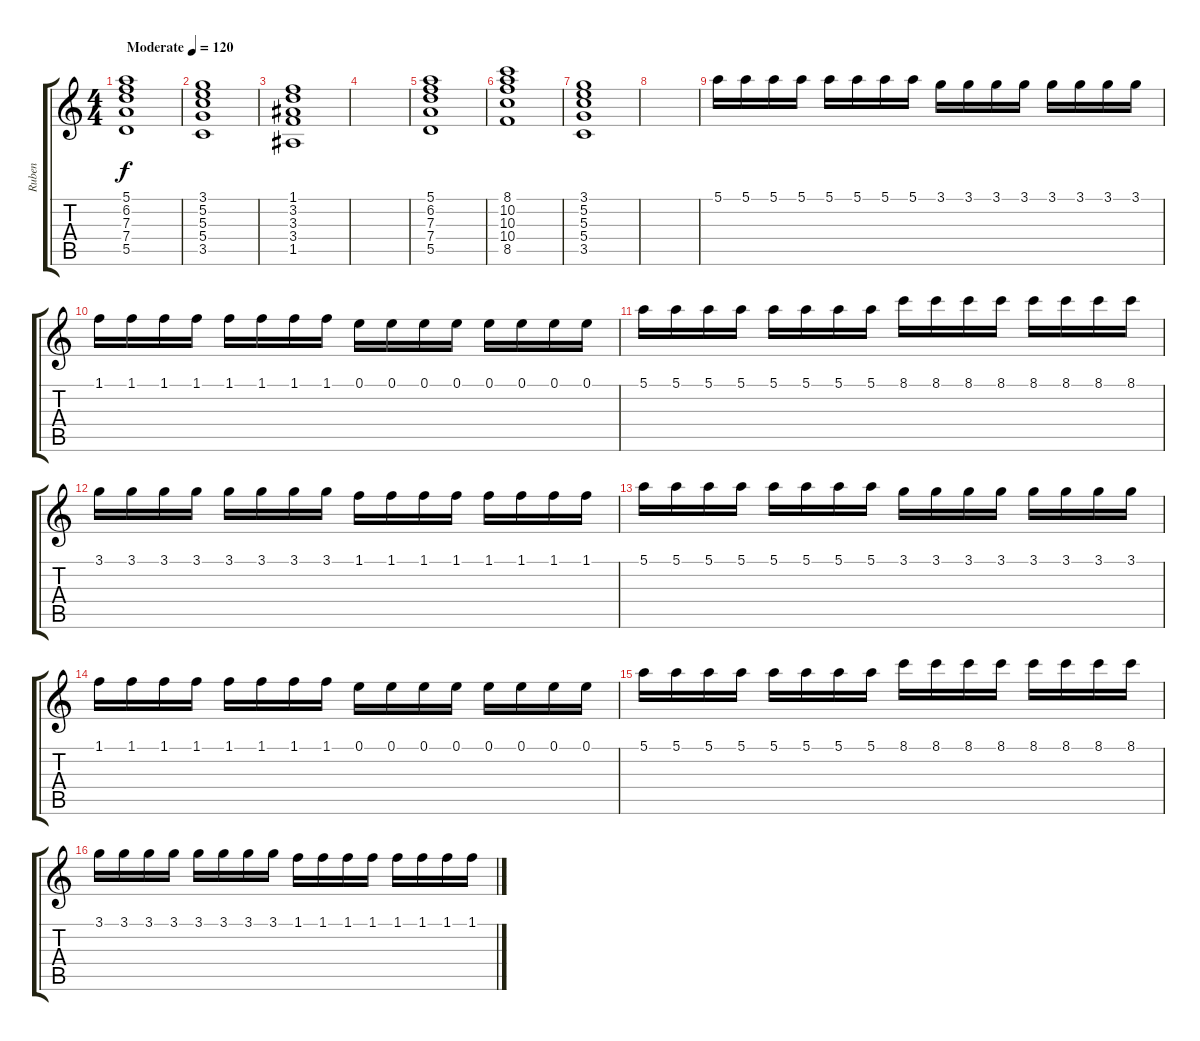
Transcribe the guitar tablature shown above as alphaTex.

\track ("Ruben" "Ruben") {instrument acousticguitarsteel}
\staff {score tabs}
\tuning (E4 B3 G3 D3 A2 E2) {hide}
\ts (4 4)
\tempo (120 "Moderate")
\clef g2
\ks c
(5.1 6.2 7.3 7.4 5.5).1{dy f instrument acousticguitarsteel} |
(3.1 5.2 5.3 5.4 3.5).1 |
(1.1 3.2 3.3 3.4 1.5).1 |
|
(5.1 6.2 7.3 7.4 5.5).1 |
(8.1 10.2 10.3 10.4 8.5).1 |
(3.1 5.2 5.3 5.4 3.5).1 |
|
5.1.16 5.1.16 5.1.16 5.1.16 5.1.16 5.1.16 5.1.16 5.1.16 3.1.16 3.1.16 3.1.16 3.1.16 3.1.16 3.1.16 3.1.16 3.1.16 |
1.1.16 1.1.16 1.1.16 1.1.16 1.1.16 1.1.16 1.1.16 1.1.16 0.1.16 0.1.16 0.1.16 0.1.16 0.1.16 0.1.16 0.1.16 0.1.16 |
5.1.16 5.1.16 5.1.16 5.1.16 5.1.16 5.1.16 5.1.16 5.1.16 8.1.16 8.1.16 8.1.16 8.1.16 8.1.16 8.1.16 8.1.16 8.1.16 |
3.1.16 3.1.16 3.1.16 3.1.16 3.1.16 3.1.16 3.1.16 3.1.16 1.1.16 1.1.16 1.1.16 1.1.16 1.1.16 1.1.16 1.1.16 1.1.16 |
5.1.16 5.1.16 5.1.16 5.1.16 5.1.16 5.1.16 5.1.16 5.1.16 3.1.16 3.1.16 3.1.16 3.1.16 3.1.16 3.1.16 3.1.16 3.1.16 |
1.1.16 1.1.16 1.1.16 1.1.16 1.1.16 1.1.16 1.1.16 1.1.16 0.1.16 0.1.16 0.1.16 0.1.16 0.1.16 0.1.16 0.1.16 0.1.16 |
5.1.16 5.1.16 5.1.16 5.1.16 5.1.16 5.1.16 5.1.16 5.1.16 8.1.16 8.1.16 8.1.16 8.1.16 8.1.16 8.1.16 8.1.16 8.1.16 |
3.1.16 3.1.16 3.1.16 3.1.16 3.1.16 3.1.16 3.1.16 3.1.16 1.1.16 1.1.16 1.1.16 1.1.16 1.1.16 1.1.16 1.1.16 1.1.16
